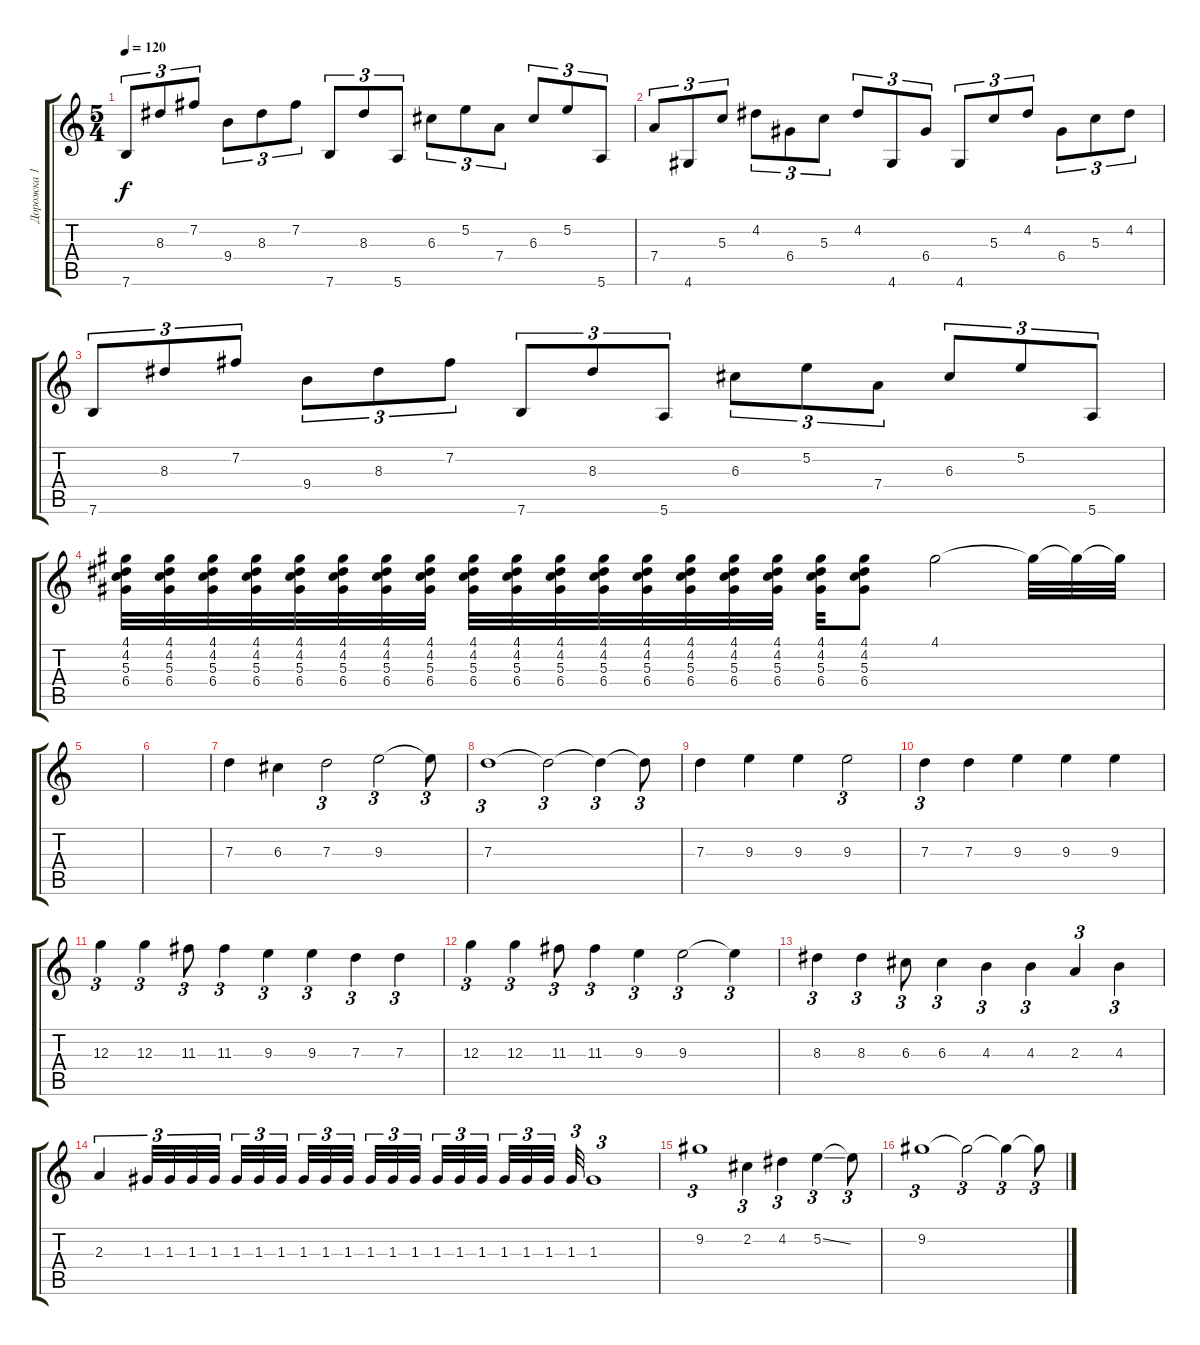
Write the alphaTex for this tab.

\track ("Дорожка 1" "Дорожка 1") {instrument acousticguitarnylon}
\staff {score tabs}
\tuning (E4 B3 G3 D3 A2 E2) {hide}
\ts (5 4)
\tempo 120
\clef g2
\ks c
7.6.8{tu (3 2) dy f} 8.3.8{tu (3 2)} 7.2.8{tu (3 2)} 9.4.8{tu (3 2)} 8.3.8{tu (3 2)} 7.2.8{tu (3 2)} 7.6.8{tu (3 2)} 8.3.8{tu (3 2)} 5.6.8{tu (3 2)} 6.3.8{tu (3 2)} 5.2.8{tu (3 2)} 7.4.8{tu (3 2)} 6.3.8{tu (3 2)} 5.2.8{tu (3 2)} 5.6.8{tu (3 2)} |
7.4.8{tu (3 2)} 4.6.8{tu (3 2)} 5.3.8{tu (3 2)} 4.2.8{tu (3 2)} 6.4.8{tu (3 2)} 5.3.8{tu (3 2)} 4.2.8{tu (3 2)} 4.6.8{tu (3 2)} 6.4.8{tu (3 2)} 4.6.8{tu (3 2)} 5.3.8{tu (3 2)} 4.2.8{tu (3 2)} 6.4.8{tu (3 2)} 5.3.8{tu (3 2)} 4.2.8{tu (3 2)} |
7.6.8{tu (3 2)} 8.3.8{tu (3 2)} 7.2.8{tu (3 2)} 9.4.8{tu (3 2)} 8.3.8{tu (3 2)} 7.2.8{tu (3 2)} 7.6.8{tu (3 2)} 8.3.8{tu (3 2)} 5.6.8{tu (3 2)} 6.3.8{tu (3 2)} 5.2.8{tu (3 2)} 7.4.8{tu (3 2)} 6.3.8{tu (3 2)} 5.2.8{tu (3 2)} 5.6.8{tu (3 2)} |
(4.1 4.2 5.3 6.4).32 (4.1 4.2 5.3 6.4).32 (4.1 4.2 5.3 6.4).32 (4.1 4.2 5.3 6.4).32 (4.1 4.2 5.3 6.4).32 (4.1 4.2 5.3 6.4).32 (4.1 4.2 5.3 6.4).32 (4.1 4.2 5.3 6.4).32 (4.1 4.2 5.3 6.4).32 (4.1 4.2 5.3 6.4).32 (4.1 4.2 5.3 6.4).32 (4.1 4.2 5.3 6.4).32 (4.1 4.2 5.3 6.4).32 (4.1 4.2 5.3 6.4).32 (4.1 4.2 5.3 6.4).32 (4.1 4.2 5.3 6.4).32 (4.1 4.2 5.3 6.4).32 (4.1 4.2 5.3 6.4).8 4.1.2 4.1{t}.32 4.1{t}.32 4.1{t}.32 |
|
|
7.3.4 6.3.4 7.3.2{tu (3 2)} 9.3.2{tu (3 2)} 9.3{t}.8{tu (3 2)} |
7.3.1{tu (3 2)} 7.3{t}.2{tu (3 2)} 7.3{t}.4{tu (3 2)} 7.3{t}.8{tu (3 2)} |
7.3.4 9.3.4 9.3.4 9.3.2{tu (3 2)} |
7.3.4{tu (3 2)} 7.3.4 9.3.4 9.3.4 9.3.4 |
12.3.4{tu (3 2)} 12.3.4{tu (3 2)} 11.3.8{tu (3 2)} 11.3.4{tu (3 2)} 9.3.4{tu (3 2)} 9.3.4{tu (3 2)} 7.3.4{tu (3 2)} 7.3.4{tu (3 2)} |
12.3.4{tu (3 2)} 12.3.4{tu (3 2)} 11.3.8{tu (3 2)} 11.3.4{tu (3 2)} 9.3.4{tu (3 2)} 9.3.2{tu (3 2)} 9.3{t}.4{tu (3 2)} |
8.3.4{tu (3 2)} 8.3.4{tu (3 2)} 6.3.8{tu (3 2)} 6.3.4{tu (3 2)} 4.3.4{tu (3 2)} 4.3.4{tu (3 2)} 2.3.4{tu (3 2)} 4.3.4{tu (3 2)} |
2.3.4{tu (3 2)} 1.3.32{tu (3 2)} 1.3.32{tu (3 2)} 1.3.32{tu (3 2)} 1.3.32{tu (3 2)} 1.3.32{tu (3 2)} 1.3.32{tu (3 2)} 1.3.32{tu (3 2) beam splitsecondary} 1.3.32{tu (3 2)} 1.3.32{tu (3 2)} 1.3.32{tu (3 2) beam splitsecondary} 1.3.32{tu (3 2)} 1.3.32{tu (3 2)} 1.3.32{tu (3 2) beam splitsecondary} 1.3.32{tu (3 2)} 1.3.32{tu (3 2)} 1.3.32{tu (3 2)} 1.3.32{tu (3 2)} 1.3.32{tu (3 2)} 1.3.32{tu (3 2) beam splitsecondary} 1.3.32{tu (3 2)} 1.3.1{tu (3 2)} |
9.2.1{tu (3 2)} 2.2.4{tu (3 2)} 4.2.4{tu (3 2)} 5.2{ss}.4{tu (3 2)} 5.2{t}.8{tu (3 2)} |
9.2.1{tu (3 2)} 9.2{t}.2{tu (3 2)} 9.2{t}.4{tu (3 2)} 9.2{t}.8{tu (3 2)}
